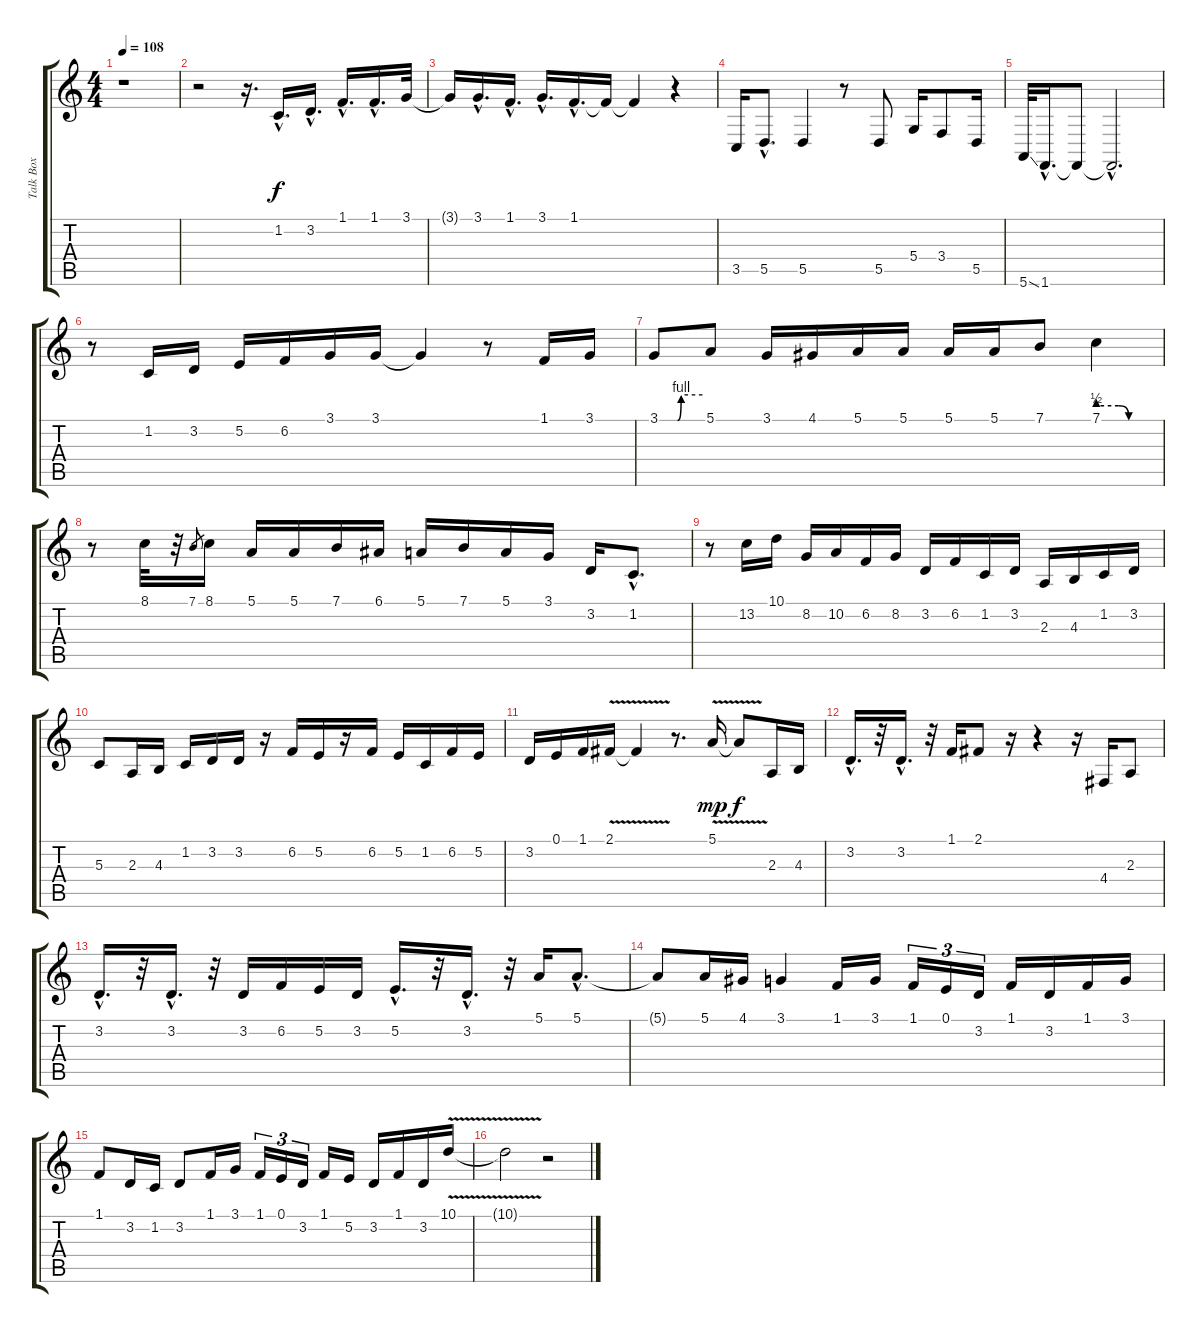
\track ("Talk Box" "Talk Box") {instrument lead2sawtooth}
\staff {score tabs}
\tuning (E4 B3 G3 D3 A2 E2) {hide}
\ts (4 4)
\tempo 108
\clef g2
\ks c
r.1{dy f} |
r.2 r.16{d} 1.2{hac}.16{d} 3.2{hac}.16{d} 1.1{hac}.16{d} 1.1{hac}.16{d} 3.1.32 |
3.1{t}.16 3.1{hac}.16{d} 1.1{hac}.16{d} 3.1{hac}.16{d} 1.1{hac}.16{d} 1.1{t}.16 1.1{t}.4 r.4 |
3.5.16 5.5{hac}.8{d} 5.5.4 r.8 5.5.8 5.4.16 3.4.8 5.5.16 |
5.6{ss}.32 1.6{hac}.16{d} 1.6{t}.8 1.6{hac t}.2{d} |
r.8 1.2.16 3.2.16 5.2.16 6.2.16 3.1.16 3.1.16 3.1{t}.4 r.8 1.1.16 3.1.16 |
3.1{be (custom 0 0 25 0 30 4 60 4)}.8 5.1.8 3.1.16 4.1.16 5.1.16 5.1.16 5.1.16 5.1.16 7.1.8 7.1{be (custom 0 2 20 2 30 0 40 0 60 0)}.4 |
r.8 8.1.32 r.32 7.1.8{gr} 8.1.16 5.1.16 5.1.16 7.1.16 6.1.16 5.1.16 7.1.16 5.1.16 3.1.16 3.2.16 1.2{hac}.8{d} |
r.8 13.2.16 10.1.16 8.2.16 10.2.16 6.2.16 8.2.16 3.2.16 6.2.16 1.2.16 3.2.16 2.3.16 4.3.16 1.2.16 3.2.16 |
5.3.8 2.3.16 4.3.16 1.2.16 3.2.16 3.2.16 r.16 6.2.16 5.2.16 r.16 6.2.16 5.2.16 1.2.16 6.2.16 5.2.16 |
3.2.16 0.1.16 1.1.16 2.1{v}.16 2.1{t}.4 r.8{d} 5.1{v}.16{dy mp} 5.1{t}.8{dy f} 2.3.16 4.3.16 |
3.2{hac}.16{d} r.32 3.2{hac}.16{d} r.32 1.1.16 2.1.8 r.16 r.4 r.16 4.4.16 2.3.8 |
3.2{hac}.16{d} r.32 3.2{hac}.16{d} r.32 3.2.16 6.2.16 5.2.16 3.2.16 5.2{hac}.16{d} r.32 3.2{hac}.16{d} r.32 5.1.16 5.1{hac}.8{d} |
5.1{t}.8 5.1.16 4.1.16 3.1.4 1.1.16 3.1.16 1.1.16{tu (3 2)} 0.1.16{tu (3 2)} 3.2.16{tu (3 2)} 1.1.16 3.2.16 1.1.16 3.1.16 |
1.1.8 3.2.16 1.2.16 3.2.8 1.1.16 3.1.16 1.1.16{tu (3 2)} 0.1.16{tu (3 2)} 3.2.16{tu (3 2)} 1.1.16 5.2.16 3.2.16 1.1.16 3.2.16 10.1{v}.16 |
10.1{t}.2 r.2
